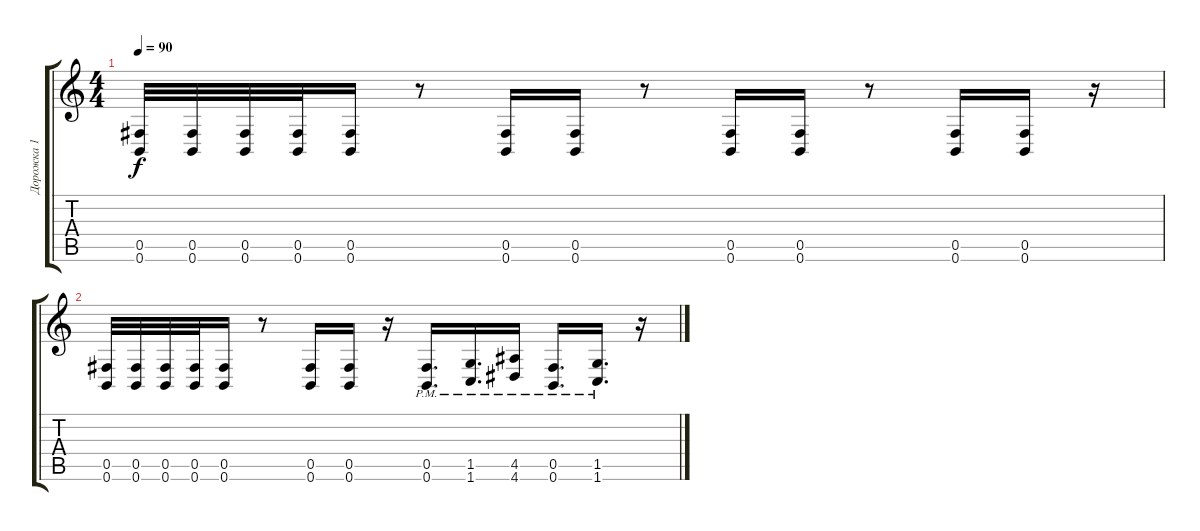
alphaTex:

\track ("Дорожка 1" "Дорожка 1") {instrument distortionguitar}
\staff {score tabs}
\tuning (Db4 Ab3 E3 B2 Gb2 B1) {hide}
\ts (4 4)
\tempo 90
\clef g2
\ks c
(0.5 0.6).32{dy f} (0.5 0.6).32 (0.5 0.6).32 (0.5 0.6).32 (0.5 0.6).16 r.8 (0.5 0.6).16 (0.5 0.6).16 r.8 (0.5 0.6).16 (0.5 0.6).16 r.8 (0.5 0.6).16 (0.5 0.6).16 r.16 |
(0.5 0.6).32 (0.5 0.6).32 (0.5 0.6).32 (0.5 0.6).32 (0.5 0.6).16 r.8 (0.5 0.6).16 (0.5 0.6).16 r.16 (0.5{pm} 0.6{pm}).16{d} (1.5{pm} 1.6{pm}).16{d} (4.5{pm} 4.6{pm}).16 (0.5{pm} 0.6{pm}).16{d} (1.5{pm} 1.6{pm}).16{d} r.16
